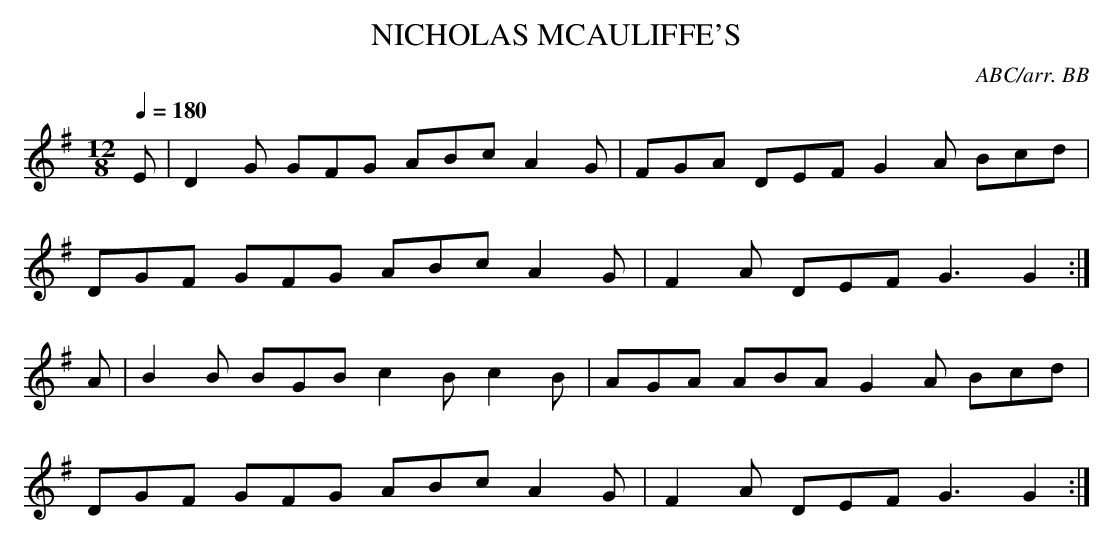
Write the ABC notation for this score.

X:1
T:NICHOLAS MCAULIFFE'S
C:ABC/arr. BB
Q:1/4=180
L:1/8
M:12/8
K:G
E|D2G GFG ABc A2G|FGA DEF G2A Bcd |
DGF GFG ABc A2G|F2A DEF G3 G2 :|
A|B2B BGB c2B c2B|AGA ABA G2A Bcd|
DGF GFG ABc A2G|F2A DEF G3 G2 :|
